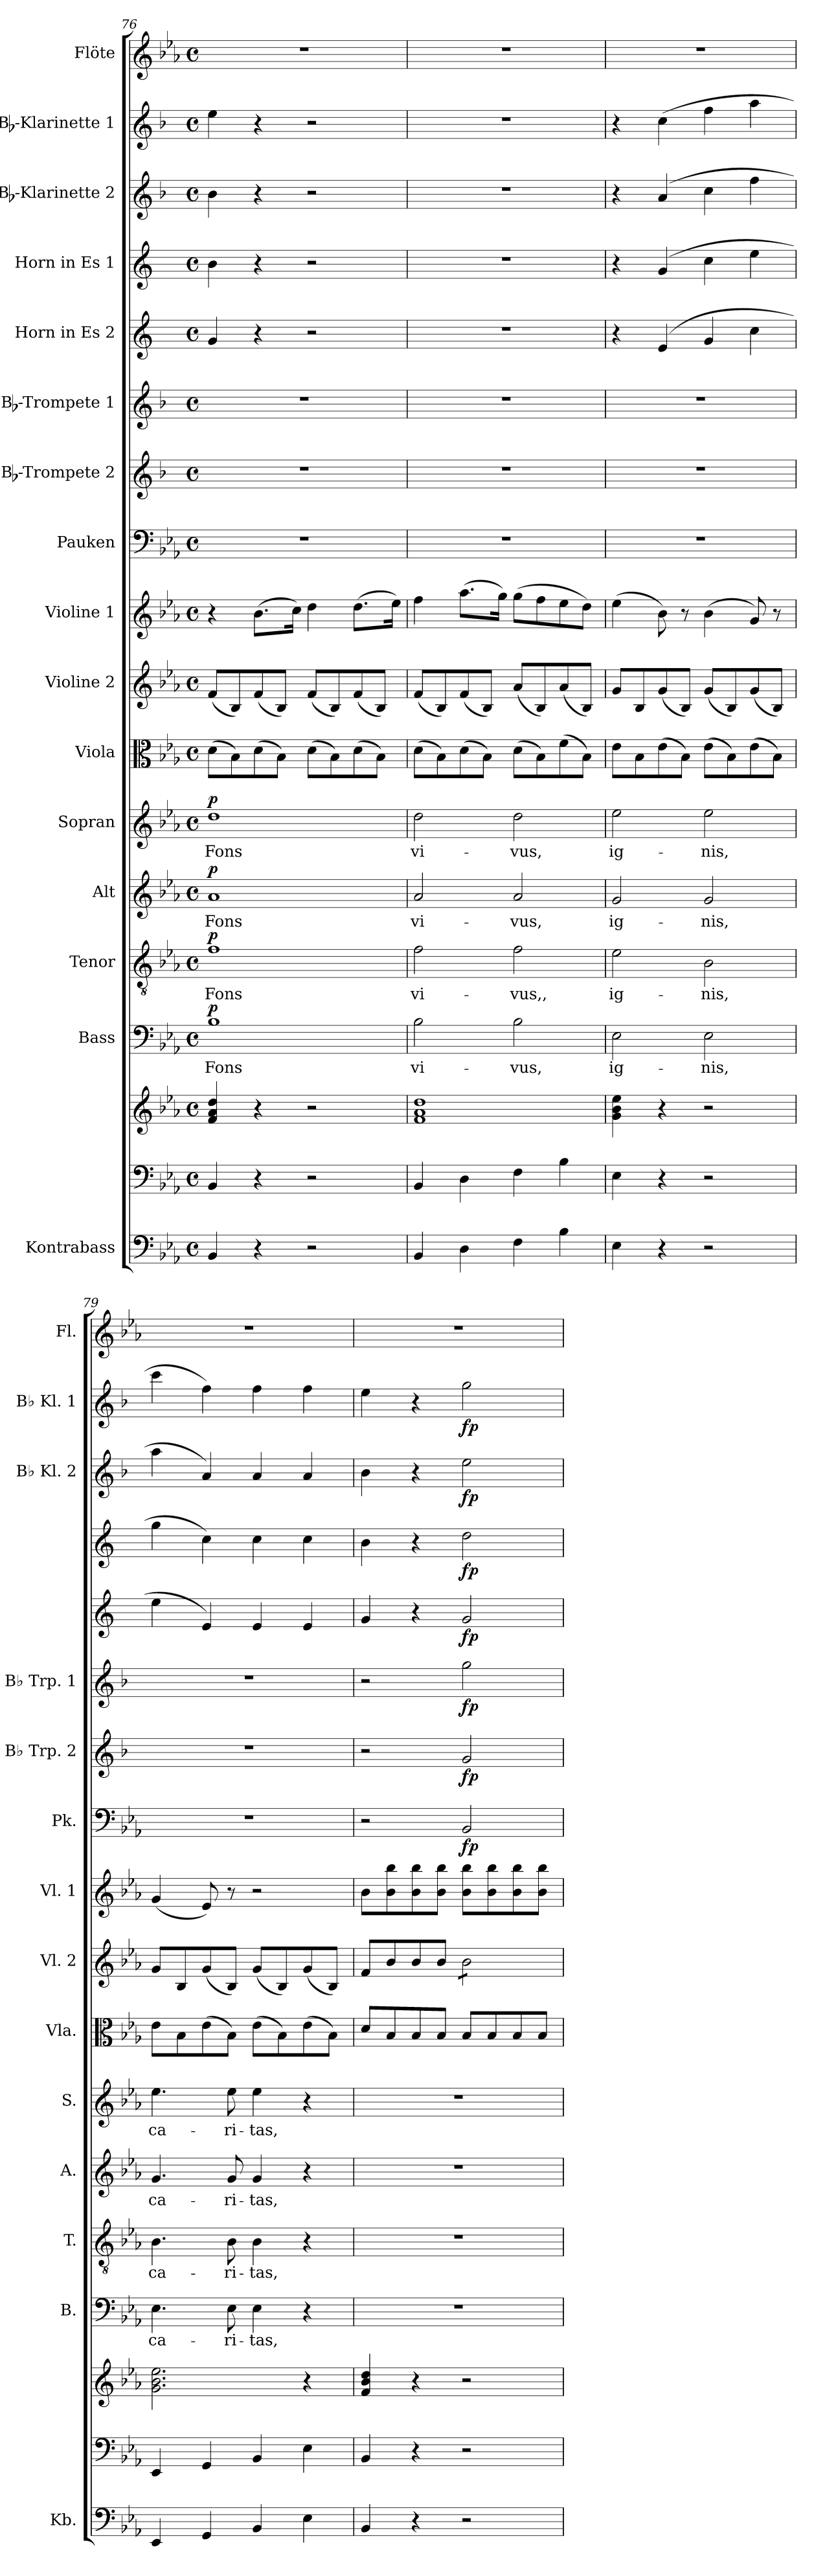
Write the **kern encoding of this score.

**kern	**kern	**kern	**kern	**text	**dynam	**kern	**text	**dynam	**kern	**text	**dynam	**kern	**text	**dynam	**kern	**kern	**kern	**kern	**dynam	**kern	**dynam	**kern	**dynam	**kern	**dynam	**kern	**dynam	**kern	**dynam	**kern	**dynam	**kern
*part17	*part16	*part16	*part15	*part15	*part15	*part14	*part14	*part14	*part13	*part13	*part13	*part12	*part12	*part12	*part11	*part10	*part9	*part8	*part8	*part7	*part7	*part6	*part6	*part5	*part5	*part4	*part4	*part3	*part3	*part2	*part2	*part1
*staff18	*staff17	*staff16	*staff15	*staff15	*staff15	*staff14	*staff14	*staff14	*staff13	*staff13	*staff13	*staff12	*staff12	*staff12	*staff11	*staff10	*staff9	*staff8	*staff8	*staff7	*staff7	*staff6	*staff6	*staff5	*staff5	*staff4	*staff4	*staff3	*staff3	*staff2	*staff2	*staff1
*I"Kontrabass	*	*	*I"Bass	*	*	*I"Tenor	*	*	*I"Alt	*	*	*I"Sopran	*	*	*I"Viola	*I"Violine 2	*I"Violine 1	*I"Pauken	*	*I"Bb-Trompete 2	*	*I"Bb-Trompete 1	*	*I"Horn in Es 2	*	*I"Horn in Es 1	*	*I"Bb-Klarinette 2	*	*I"Bb-Klarinette 1	*	*I"Flöte
*I'Kb.	*	*	*I'B.	*	*	*I'T.	*	*	*I'A.	*	*	*I'S.	*	*	*I'Vla.	*I'Vl. 2	*I'Vl. 1	*I'Pk.	*	*I'Bb Trp. 2	*	*I'Bb Trp. 1	*	*	*	*	*	*I'Bb Kl. 2	*	*I'Bb Kl. 1	*	*I'Fl.
*clefF4	*clefF4	*clefG2	*clefF4	*	*	*clefGv2	*	*	*clefG2	*	*	*clefG2	*	*	*clefC3	*clefG2	*clefG2	*clefF4	*	*clefG2	*	*clefG2	*	*clefG2	*	*clefG2	*	*clefG2	*	*clefG2	*	*clefG2
*ITrd7c12	*	*	*	*	*	*	*	*	*	*	*	*	*	*	*	*	*	*	*	*ITrd1c2	*	*ITrd1c2	*	*ITrd5c9	*	*ITrd5c9	*	*ITrd1c2	*	*ITrd1c2	*	*
*k[b-e-a-]	*k[b-e-a-]	*k[b-e-a-]	*k[b-e-a-]	*	*	*k[b-e-a-]	*	*	*k[b-e-a-]	*	*	*k[b-e-a-]	*	*	*k[b-e-a-]	*k[b-e-a-]	*k[b-e-a-]	*k[b-e-a-]	*	*k[b-e-a-]	*	*k[b-e-a-]	*	*k[b-e-a-]	*	*k[b-e-a-]	*	*k[b-e-a-]	*	*k[b-e-a-]	*	*k[b-e-a-]
*E-:	*E-:	*E-:	*E-:	*	*	*E-:	*	*	*E-:	*	*	*E-:	*	*	*E-:	*E-:	*E-:	*E-:	*	*E-:	*	*E-:	*	*E-:	*	*E-:	*	*E-:	*	*E-:	*	*E-:
*M4/4	*M4/4	*M4/4	*M4/4	*	*	*M4/4	*	*	*M4/4	*	*	*M4/4	*	*	*M4/4	*M4/4	*M4/4	*M4/4	*	*M4/4	*	*M4/4	*	*M4/4	*	*M4/4	*	*M4/4	*	*M4/4	*	*M4/4
*met(c)	*met(c)	*met(c)	*met(c)	*	*	*met(c)	*	*	*met(c)	*	*	*met(c)	*	*	*met(c)	*met(c)	*met(c)	*met(c)	*	*met(c)	*	*met(c)	*	*met(c)	*	*met(c)	*	*met(c)	*	*met(c)	*	*met(c)
=76	=76	=76	=76	=76	=76	=76	=76	=76	=76	=76	=76	=76	=76	=76	=76	=76	=76	=76	=76	=76	=76	=76	=76	=76	=76	=76	=76	=76	=76	=76	=76	=76
!	!	!	!	!LO:LY:b	!LO:DY:a	!	!LO:LY:b	!LO:DY:a	!	!LO:LY:b	!LO:DY:a	!	!LO:LY:b	!LO:DY:a	!	!	!	!	!	!	!	!	!	!	!	!	!	!	!	!	!	!
4BBB-/	4BB-/	4f/ 4a-/ 4dd/	1B-	Fons	p	1f	Fons	p	1a-	Fons	p	1dd	Fons	p	(>8d\L	(<8f/L	4r	1r	.	1r	.	1r	.	4B-/	.	4d\	.	4a-\	.	4dd\	.	1r
.	.	.	.	.	.	.	.	.	.	.	.	.	.	.	8B-\)	8B-/)	.	.	.	.	.	.	.	.	.	.	.	.	.	.	.	.
4r	4r	4r	.	.	.	.	.	.	.	.	.	.	.	.	(>8d\	(<8f/	(>8.b-\L	.	.	.	.	.	.	4r	.	4r	.	4r	.	4r	.	.
.	.	.	.	.	.	.	.	.	.	.	.	.	.	.	8B-\J)	8B-/J)	.	.	.	.	.	.	.	.	.	.	.	.	.	.	.	.
.	.	.	.	.	.	.	.	.	.	.	.	.	.	.	.	.	16cc\Jk)	.	.	.	.	.	.	.	.	.	.	.	.	.	.	.
2r	2r	2r	.	.	.	.	.	.	.	.	.	.	.	.	(>8d\L	(<8f/L	4dd\	.	.	.	.	.	.	2r	.	2r	.	2r	.	2r	.	.
.	.	.	.	.	.	.	.	.	.	.	.	.	.	.	8B-\)	8B-/)	.	.	.	.	.	.	.	.	.	.	.	.	.	.	.	.
.	.	.	.	.	.	.	.	.	.	.	.	.	.	.	(>8d\	(<8f/	(>8.dd\L	.	.	.	.	.	.	.	.	.	.	.	.	.	.	.
.	.	.	.	.	.	.	.	.	.	.	.	.	.	.	8B-\J)	8B-/J)	.	.	.	.	.	.	.	.	.	.	.	.	.	.	.	.
.	.	.	.	.	.	.	.	.	.	.	.	.	.	.	.	.	16ee-\Jk)	.	.	.	.	.	.	.	.	.	.	.	.	.	.	.
!!LO:PB:g=z
=77	=77	=77	=77	=77	=77	=77	=77	=77	=77	=77	=77	=77	=77	=77	=77	=77	=77	=77	=77	=77	=77	=77	=77	=77	=77	=77	=77	=77	=77	=77	=77	=77
!	!	!	!	!LO:LY:b	!	!	!LO:LY:b	!	!	!LO:LY:b	!	!	!LO:LY:b	!	!	!	!	!	!	!	!	!	!	!	!	!	!	!	!	!	!	!
4BBB-/	4BB-/	1f 1a- 1dd	2B-\	vi-	.	2f\	vi-	.	2a-/	vi-	.	2dd\	vi-	.	(>8d\L	(<8f/L	4ff\	1r	.	1r	.	1r	.	1r	.	1r	.	1r	.	1r	.	1r
.	.	.	.	.	.	.	.	.	.	.	.	.	.	.	8B-\)	8B-/)	.	.	.	.	.	.	.	.	.	.	.	.	.	.	.	.
4DD\	4D\	.	.	.	.	.	.	.	.	.	.	.	.	.	(>8d\	(<8f/	(>8.aa-\L	.	.	.	.	.	.	.	.	.	.	.	.	.	.	.
.	.	.	.	.	.	.	.	.	.	.	.	.	.	.	8B-\J)	8B-/J)	.	.	.	.	.	.	.	.	.	.	.	.	.	.	.	.
.	.	.	.	.	.	.	.	.	.	.	.	.	.	.	.	.	16gg\Jk)	.	.	.	.	.	.	.	.	.	.	.	.	.	.	.
!	!	!	!	!LO:LY:b	!	!	!LO:LY:b	!	!	!LO:LY:b	!	!	!LO:LY:b	!	!	!	!	!	!	!	!	!	!	!	!	!	!	!	!	!	!	!
4FF\	4F\	.	2B-\	-vus,	.	2f\	-vus,,	.	2a-/	-vus,	.	2dd\	-vus,	.	(>8d\L	(<8a-/L	(>8gg\L	.	.	.	.	.	.	.	.	.	.	.	.	.	.	.
.	.	.	.	.	.	.	.	.	.	.	.	.	.	.	8B-\)	8B-/)	8ff\	.	.	.	.	.	.	.	.	.	.	.	.	.	.	.
4BB-\	4B-\	.	.	.	.	.	.	.	.	.	.	.	.	.	(>8f\	(<8a-/	8ee-\	.	.	.	.	.	.	.	.	.	.	.	.	.	.	.
.	.	.	.	.	.	.	.	.	.	.	.	.	.	.	8B-\J)	8B-/J)	8dd\J)	.	.	.	.	.	.	.	.	.	.	.	.	.	.	.
=78	=78	=78	=78	=78	=78	=78	=78	=78	=78	=78	=78	=78	=78	=78	=78	=78	=78	=78	=78	=78	=78	=78	=78	=78	=78	=78	=78	=78	=78	=78	=78	=78
!	!	!	!	!LO:LY:b	!	!	!LO:LY:b	!	!	!LO:LY:b	!	!	!LO:LY:b	!	!	!	!	!	!	!	!	!	!	!	!	!	!	!	!	!	!	!
4EE-\	4E-\	4g\ 4b-\ 4ee-\	2E-\	ig-	.	2e-\	ig-	.	2g/	ig-	.	2ee-\	ig-	.	8e-\L	8g/L	(>4ee-\	1r	.	1r	.	1r	.	4r	.	4r	.	4r	.	4r	.	1r
.	.	.	.	.	.	.	.	.	.	.	.	.	.	.	8B-\	8B-/	.	.	.	.	.	.	.	.	.	.	.	.	.	.	.	.
4r	4r	4r	.	.	.	.	.	.	.	.	.	.	.	.	(>8e-\	(<8g/	8b-\)	.	.	.	.	.	.	(4G/	.	(4B-/	.	(4g/	.	(>4b-\	.	.
.	.	.	.	.	.	.	.	.	.	.	.	.	.	.	8B-\J)	8B-/J)	8r	.	.	.	.	.	.	.	.	.	.	.	.	.	.	.
!	!	!	!	!LO:LY:b	!	!	!LO:LY:b	!	!	!LO:LY:b	!	!	!LO:LY:b	!	!	!	!	!	!	!	!	!	!	!	!	!	!	!	!	!	!	!
2r	2r	2r	2E-\	-nis,	.	2B-\	-nis,	.	2g/	-nis,	.	2ee-\	-nis,	.	(>8e-\L	(<8g/L	(>4b-\	.	.	.	.	.	.	4B-/	.	4e-\	.	4b-\	.	4ee-\	.	.
.	.	.	.	.	.	.	.	.	.	.	.	.	.	.	8B-\)	8B-/)	.	.	.	.	.	.	.	.	.	.	.	.	.	.	.	.
.	.	.	.	.	.	.	.	.	.	.	.	.	.	.	(>8e-\	(<8g/	8g/)	.	.	.	.	.	.	4e-\	.	4g\	.	4ee-\	.	4gg\	.	.
.	.	.	.	.	.	.	.	.	.	.	.	.	.	.	8B-\J)	8B-/J)	8r	.	.	.	.	.	.	.	.	.	.	.	.	.	.	.
=79	=79	=79	=79	=79	=79	=79	=79	=79	=79	=79	=79	=79	=79	=79	=79	=79	=79	=79	=79	=79	=79	=79	=79	=79	=79	=79	=79	=79	=79	=79	=79	=79
!	!	!	!	!LO:LY:b	!	!	!LO:LY:b	!	!	!LO:LY:b	!	!	!LO:LY:b	!	!	!	!	!	!	!	!	!	!	!	!	!	!	!	!	!	!	!
4EEE-/	4EE-/	2.g\ 2.b-\ 2.ee-\	4.E-\	ca-	.	4.B-\	ca-	.	4.g/	ca-	.	4.ee-\	ca-	.	8e-\L	8g/L	(<4g/	1r	.	1r	.	1r	.	4g\	.	4b-\	.	4gg\	.	4bb-\	.	1r
.	.	.	.	.	.	.	.	.	.	.	.	.	.	.	8B-\	8B-/	.	.	.	.	.	.	.	.	.	.	.	.	.	.	.	.
4GGG/	4GG/	.	.	.	.	.	.	.	.	.	.	.	.	.	(>8e-\	(<8g/	8e-/)	.	.	.	.	.	.	4G/)	.	4e-\)	.	4g/)	.	4ee-\)	.	.
!	!	!	!	!LO:LY:b	!	!	!LO:LY:b	!	!	!LO:LY:b	!	!	!LO:LY:b	!	!	!	!	!	!	!	!	!	!	!	!	!	!	!	!	!	!	!
.	.	.	8E-\	-ri-	.	8B-\	-ri-	.	8g/	-ri-	.	8ee-\	-ri-	.	8B-\J)	8B-/J)	8r	.	.	.	.	.	.	.	.	.	.	.	.	.	.	.
!	!	!	!	!LO:LY:b	!	!	!LO:LY:b	!	!	!LO:LY:b	!	!	!LO:LY:b	!	!	!	!	!	!	!	!	!	!	!	!	!	!	!	!	!	!	!
4BBB-/	4BB-/	.	4E-\	-tas,	.	4B-\	-tas,	.	4g/	-tas,	.	4ee-\	-tas,	.	(>8e-\L	(<8g/L	2r	.	.	.	.	.	.	4G/	.	4e-\	.	4g/	.	4ee-\	.	.
.	.	.	.	.	.	.	.	.	.	.	.	.	.	.	8B-\)	8B-/)	.	.	.	.	.	.	.	.	.	.	.	.	.	.	.	.
4EE-\	4E-\	4r	4r	.	.	4r	.	.	4r	.	.	4r	.	.	(>8e-\	(<8g/	.	.	.	.	.	.	.	4G/	.	4e-\	.	4g/	.	4ee-\	.	.
.	.	.	.	.	.	.	.	.	.	.	.	.	.	.	8B-\J)	8B-/J)	.	.	.	.	.	.	.	.	.	.	.	.	.	.	.	.
=80	=80	=80	=80	=80	=80	=80	=80	=80	=80	=80	=80	=80	=80	=80	=80	=80	=80	=80	=80	=80	=80	=80	=80	=80	=80	=80	=80	=80	=80	=80	=80	=80
4BBB-/	4BB-/	4f/ 4b-/ 4dd/	1r	.	.	1r	.	.	1r	.	.	1r	.	.	8d/L	8f/L	8b-\L	2r	.	2r	.	2r	.	4B-/	.	4d\	.	4a-\	.	4dd\	.	1r
.	.	.	.	.	.	.	.	.	.	.	.	.	.	.	8B-/	8b-/	8b-\ 8bb-\	.	.	.	.	.	.	.	.	.	.	.	.	.	.	.
4r	4r	4r	.	.	.	.	.	.	.	.	.	.	.	.	8B-/	8b-/	8b-\ 8bb-\	.	.	.	.	.	.	4r	.	4r	.	4r	.	4r	.	.
.	.	.	.	.	.	.	.	.	.	.	.	.	.	.	8B-/J	8b-/J	8b-\ 8bb-\J	.	.	.	.	.	.	.	.	.	.	.	.	.	.	.
!	!	!	!	!	!	!	!	!	!	!	!	!	!	!	!	!	!	!	!LO:DY:b	!	!LO:DY:b	!	!LO:DY:b	!	!LO:DY:b	!	!LO:DY:b	!	!LO:DY:b	!	!LO:DY:b	!
*	*	*	*	*	*	*	*	*	*	*	*	*	*	*	*	*tremolo	*	*	*	*	*	*	*	*	*	*	*	*	*	*	*	*
2r	2r	2r	.	.	.	.	.	.	.	.	.	.	.	.	8B-/L	8b-\L	8b-\ 8bb-\L	2BB-/	fp	2f/	fp	2ff\	fp	2B-/	fp	2f\	fp	2dd\	fp	2ff\	fp	.
.	.	.	.	.	.	.	.	.	.	.	.	.	.	.	8B-/	8b-\	8b-\ 8bb-\	.	.	.	.	.	.	.	.	.	.	.	.	.	.	.
.	.	.	.	.	.	.	.	.	.	.	.	.	.	.	8B-/	8b-\	8b-\ 8bb-\	.	.	.	.	.	.	.	.	.	.	.	.	.	.	.
.	.	.	.	.	.	.	.	.	.	.	.	.	.	.	8B-/J	8b-\J	8b-\ 8bb-\J	.	.	.	.	.	.	.	.	.	.	.	.	.	.	.
*	*	*	*	*	*	*	*	*	*	*	*	*	*	*	*	*Xtremolo	*	*	*	*	*	*	*	*	*	*	*	*	*	*	*	*
=	=	=	=	=	=	=	=	=	=	=	=	=	=	=	=	=	=	=	=	=	=	=	=	=	=	=	=	=	=	=	=	=
*-	*-	*-	*-	*-	*-	*-	*-	*-	*-	*-	*-	*-	*-	*-	*-	*-	*-	*-	*-	*-	*-	*-	*-	*-	*-	*-	*-	*-	*-	*-	*-	*-
